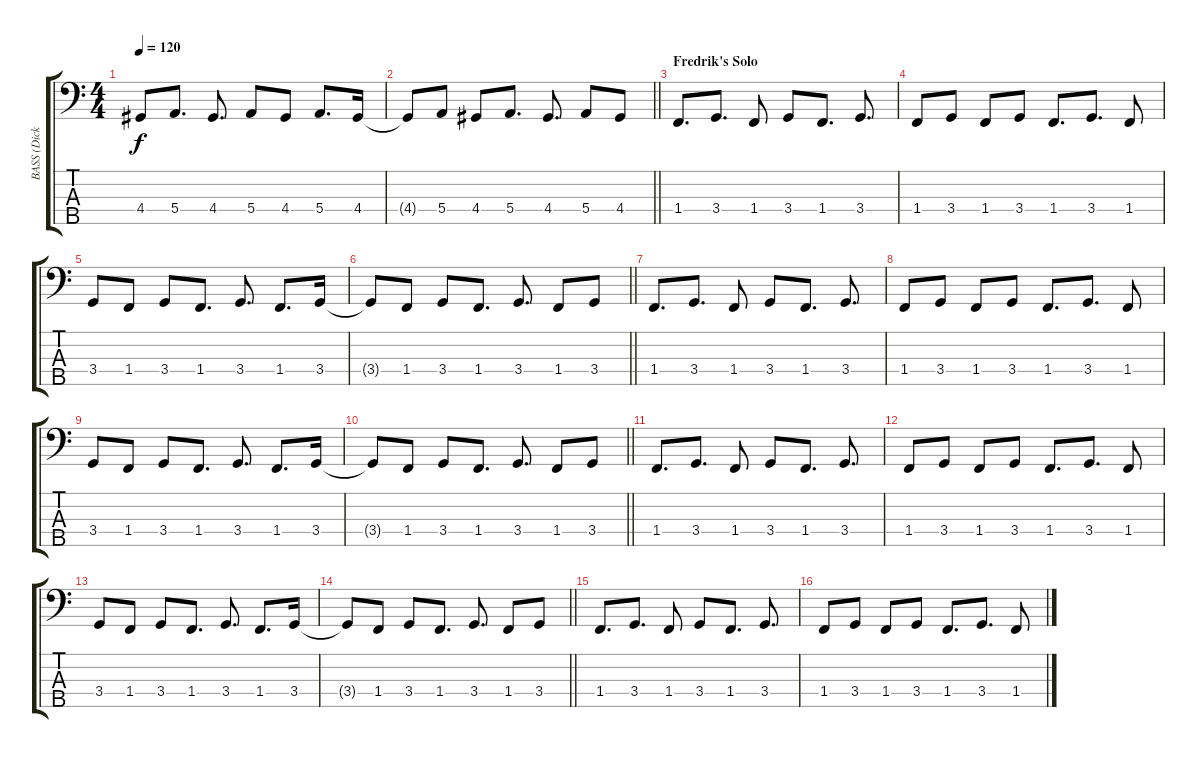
\track ("BASS (Dick Lovgren)" "BASS (Dick") {instrument slapbass1}
\staff {score tabs}
\tuning (G2 D2 A1 E1 B0) {hide}
\ts (4 4)
\tempo 120
\clef f4
\ks c
4.4.8{dy f} 5.4.8{d} 4.4.8{d} 5.4.8 4.4.8 5.4.8{d} 4.4.16 |
\barLineRight lightlight
4.4{t}.8 5.4.8 4.4.8 5.4.8{d} 4.4.8{d} 5.4.8 4.4.8 |
\section ("" "Fredrik's Solo")
1.4.8{d} 3.4.8{d} 1.4.8 3.4.8 1.4.8{d} 3.4.8{d} |
1.4.8 3.4.8 1.4.8 3.4.8 1.4.8{d} 3.4.8{d} 1.4.8 |
3.4.8 1.4.8 3.4.8 1.4.8{d} 3.4.8{d} 1.4.8{d} 3.4.16 |
\barLineRight lightlight
3.4{t}.8 1.4.8 3.4.8 1.4.8{d} 3.4.8{d} 1.4.8 3.4.8 |
1.4.8{d} 3.4.8{d} 1.4.8 3.4.8 1.4.8{d} 3.4.8{d} |
1.4.8 3.4.8 1.4.8 3.4.8 1.4.8{d} 3.4.8{d} 1.4.8 |
3.4.8 1.4.8 3.4.8 1.4.8{d} 3.4.8{d} 1.4.8{d} 3.4.16 |
\barLineRight lightlight
3.4{t}.8 1.4.8 3.4.8 1.4.8{d} 3.4.8{d} 1.4.8 3.4.8 |
1.4.8{d} 3.4.8{d} 1.4.8 3.4.8 1.4.8{d} 3.4.8{d} |
1.4.8 3.4.8 1.4.8 3.4.8 1.4.8{d} 3.4.8{d} 1.4.8 |
3.4.8 1.4.8 3.4.8 1.4.8{d} 3.4.8{d} 1.4.8{d} 3.4.16 |
\barLineRight lightlight
3.4{t}.8 1.4.8 3.4.8 1.4.8{d} 3.4.8{d} 1.4.8 3.4.8 |
1.4.8{d} 3.4.8{d} 1.4.8 3.4.8 1.4.8{d} 3.4.8{d} |
1.4.8 3.4.8 1.4.8 3.4.8 1.4.8{d} 3.4.8{d} 1.4.8
